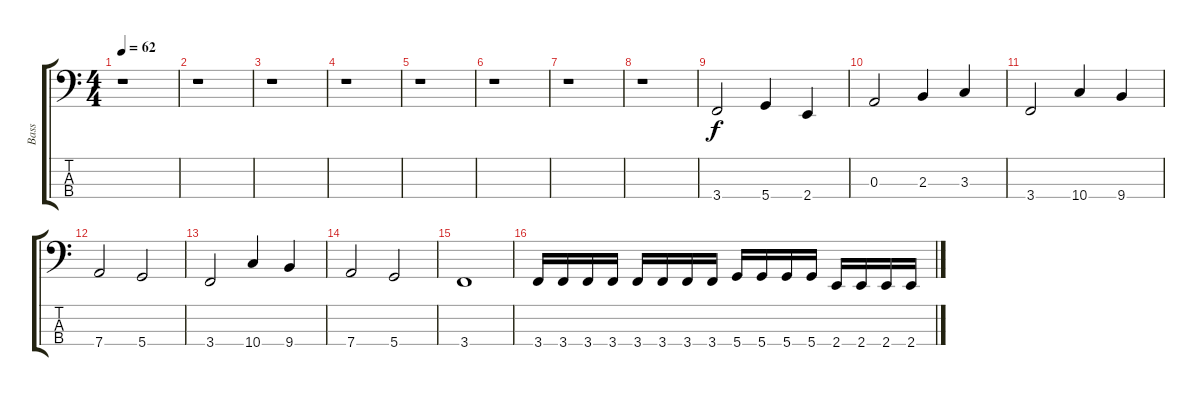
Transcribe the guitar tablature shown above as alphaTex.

\track ("Bass" "Bass") {instrument electricbasspick}
\staff {score tabs}
\tuning (G2 D2 A1 D1) {hide}
\ts (4 4)
\tempo 62
\clef f4
\ks c
r.1{dy f instrument electricbasspick} |
r.1 |
r.1 |
r.1 |
r.1 |
r.1 |
r.1 |
r.1 |
3.4.2 5.4.4 2.4.4 |
0.3.2 2.3.4 3.3.4 |
3.4.2 10.4.4 9.4.4 |
7.4.2 5.4.2 |
3.4.2 10.4.4 9.4.4 |
7.4.2 5.4.2 |
3.4.1 |
3.4.16 3.4.16 3.4.16 3.4.16 3.4.16 3.4.16 3.4.16 3.4.16 5.4.16 5.4.16 5.4.16 5.4.16 2.4.16 2.4.16 2.4.16 2.4.16
